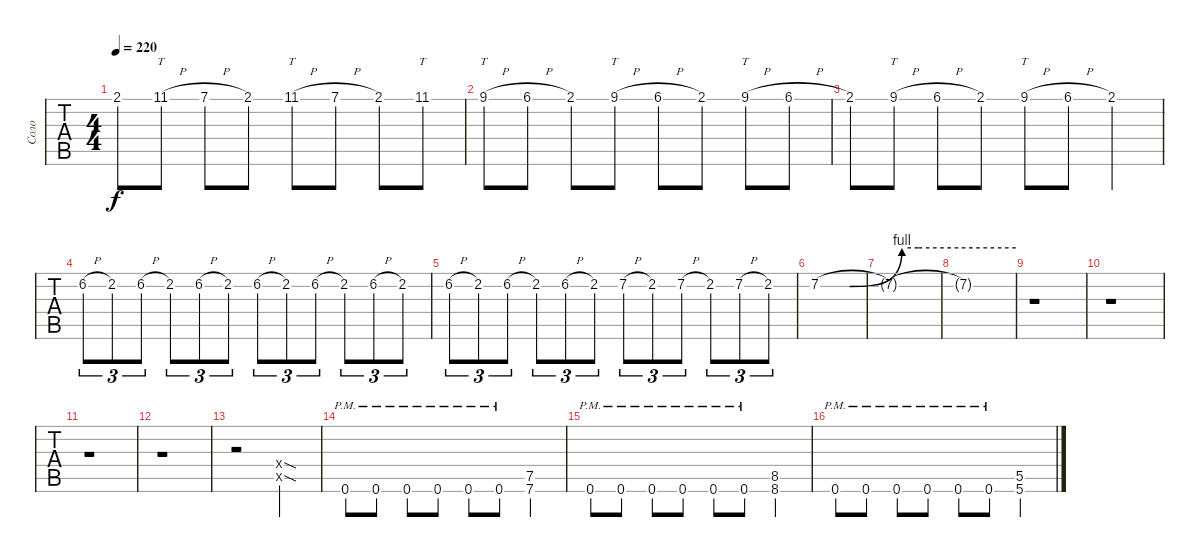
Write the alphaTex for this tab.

\track ("Соло" "Соло") {instrument distortionguitar}
\staff {tabs}
\tuning (E4 B3 G3 D3 A2 E2) {hide}
\ts (4 4)
\tempo 220
\clef g2
\ks c
2.1.8{dy f} 11.1{h}.8{tt} 7.1{h}.8 2.1.8 11.1{h}.8{tt} 7.1{h}.8 2.1.8 11.1.8{tt} |
9.1{h}.8{tt} 6.1{h}.8 2.1.8 9.1{h}.8{tt} 6.1{h}.8 2.1.8 9.1{h}.8{tt} 6.1{h}.8 |
2.1.8 9.1{h}.8{tt} 6.1{h}.8 2.1.8 9.1{h}.8{tt} 6.1{h}.8 2.1.4 |
6.2{h}.8{tu (3 2)} 2.2.8{tu (3 2)} 6.2{h}.8{tu (3 2)} 2.2.8{tu (3 2)} 6.2{h}.8{tu (3 2)} 2.2.8{tu (3 2)} 6.2{h}.8{tu (3 2)} 2.2.8{tu (3 2)} 6.2{h}.8{tu (3 2)} 2.2.8{tu (3 2)} 6.2{h}.8{tu (3 2)} 2.2.8{tu (3 2)} |
6.2{h}.8{tu (3 2)} 2.2.8{tu (3 2)} 6.2{h}.8{tu (3 2)} 2.2.8{tu (3 2)} 6.2{h}.8{tu (3 2)} 2.2.8{tu (3 2)} 7.2{h}.8{tu (3 2)} 2.2.8{tu (3 2)} 7.2{h}.8{tu (3 2)} 2.2.8{tu (3 2)} 7.2{h}.8{tu (3 2)} 2.2.8{tu (3 2)} |
7.2{be (custom 0 0 9 0 25 4 30 4 60 4)}.1 |
7.2{t}.1 |
7.2{t}.1 |
r.1 |
r.1 |
r.1 |
r.1 |
r.2 (0.4{sod x} 0.5{sod x}).2{volume 12} |
0.6{pm}.8 0.6{pm}.8 0.6{pm}.8 0.6{pm}.8 0.6{pm}.8 0.6{pm}.8 (7.5 7.6).4 |
0.6{pm}.8 0.6{pm}.8 0.6{pm}.8 0.6{pm}.8 0.6{pm}.8 0.6{pm}.8 (8.5 8.6).4 |
0.6{pm}.8 0.6{pm}.8 0.6{pm}.8 0.6{pm}.8 0.6{pm}.8 0.6{pm}.8 (5.5 5.6).4
